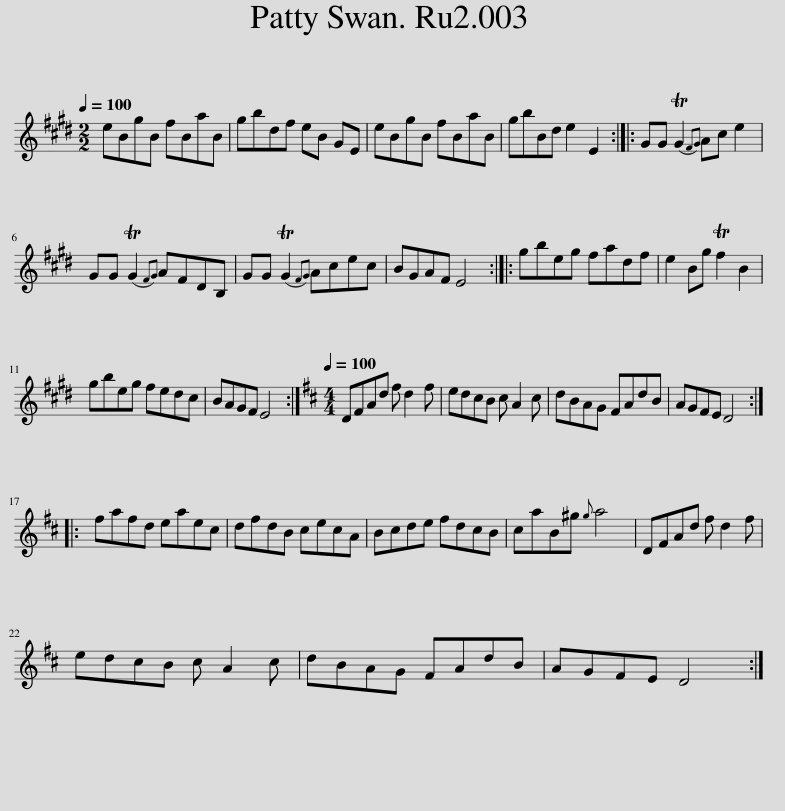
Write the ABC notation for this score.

X:1
L:1/8
Q:1/4=100
M:2/2
I:linebreak $
K:E
V:1 treble
V:1
 eBgB fBaB | gbdf eB GE | eBgB fBaB | gbBd e2 E2 :: GG (TG2{FG)} Ac e2 |$ %5
 GG (TG2{FG)} AFDB, | GG (TG2{FG)} Acec | BGAF E4 :: gbeg fadf | e2 Bg Tf2 B2 |$ %10
 gbeg fedc | BAGF E4 :|[K:D][M:4/4][Q:1/4=100] DFAd f d2 f | edcB c A2 c | dBAG FAdB | %15
 AGFE D4 ::$ fafd eaec | dfdB cecA | Bcde fdcB | caB^g{g} a4 | %20
 DFAd f d2 f |$ edcB c A2 c | dBAG FAdB | AGFE D4 :| %24
